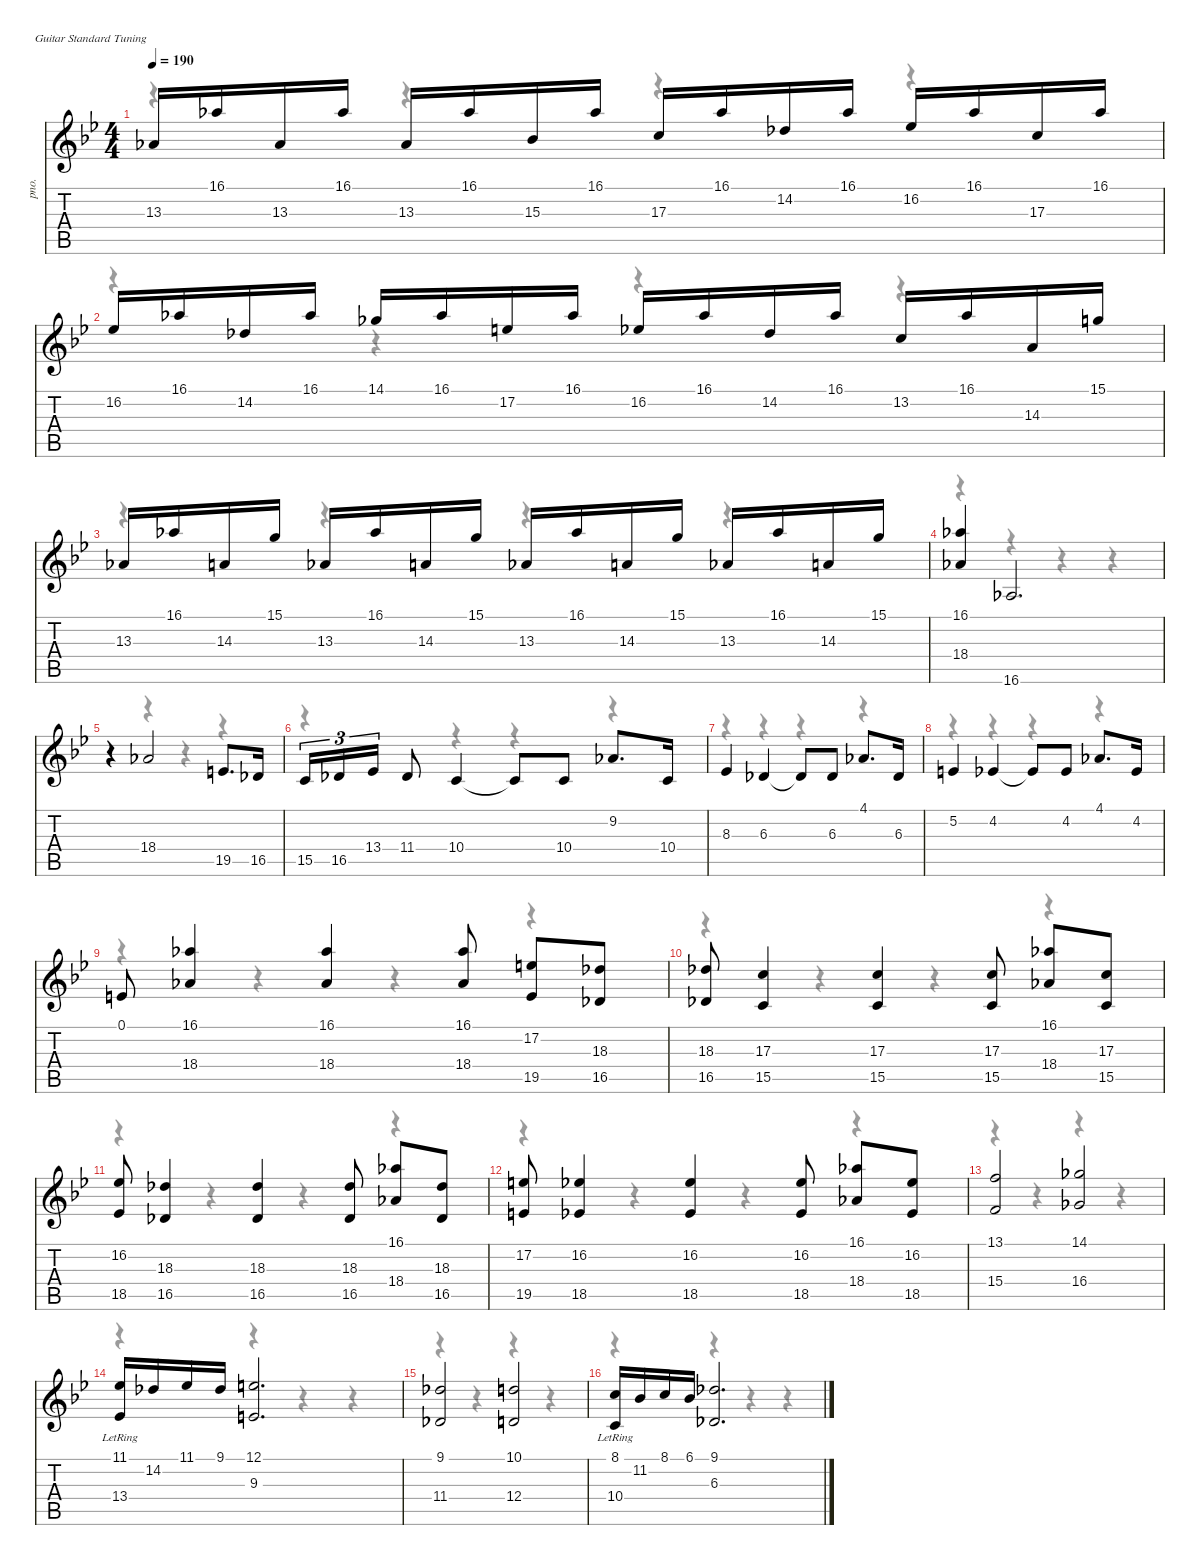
\defaultSystemsLayout 4
\hideDynamics
\bracketExtendMode nobrackets
\otherSystemsTrackNameOrientation horizontal
\track ("Right Hand" "pno.") {instrument acousticgrandpiano}
\staff {score tabs}
\tuning (E4 B3 G3 D3 A2 E2)
\voice
\ts (4 4)
\tempo 190
\clef g2
\ks bb
13.3{acc b}.16{dy f} 16.1{acc b}.16 13.3{acc b}.16 16.1{acc b}.16 13.3{acc b}.16 16.1{acc b}.16 15.3{acc b}.16 16.1{acc b}.16 17.3{acc forcenatural}.16 16.1{acc b}.16 14.2{acc b}.16 16.1{acc b}.16 16.2{acc b}.16 16.1{acc b}.16 17.3{acc forcenatural}.16 16.1{acc b}.16 |
16.2{acc b}.16 16.1{acc b}.16 14.2{acc b}.16 16.1{acc b}.16 14.1{acc b}.16 16.1{acc b}.16 17.2{acc forcenatural}.16 16.1{acc b}.16 16.2{acc b}.16 16.1{acc b}.16 14.2{acc b}.16 16.1{acc b}.16 13.2{acc forcenatural}.16 16.1{acc b}.16 14.3{acc forcenatural}.16 15.1{acc forcenatural}.16 |
13.3{acc b}.16 16.1{acc b}.16 14.3{acc forcenatural}.16 15.1{acc forcenatural}.16 13.3{acc b}.16 16.1{acc b}.16 14.3{acc forcenatural}.16 15.1{acc forcenatural}.16 13.3{acc b}.16 16.1{acc b}.16 14.3{acc forcenatural}.16 15.1{acc forcenatural}.16 13.3{acc b}.16 16.1{acc b}.16 14.3{acc forcenatural}.16 15.1{acc forcenatural}.16 |
(16.1{acc b} 18.4{acc b}).4 16.6{acc b}.2{d} |
r.4 18.4{acc b}.2 19.5{acc forcenatural}.8{d} 16.5{acc b}.16 |
15.5{acc forcenatural}.16{tu (3 2)} 16.5{acc b}.16{tu (3 2)} 13.4{acc b}.16{tu (3 2)} 11.4{acc b}.8 10.4{acc forcenatural}.4 10.4{t acc forcenatural}.8 10.4{acc forcenatural}.8 9.2{acc b}.8{d} 10.4{acc forcenatural}.16 |
8.3{acc b}.4 6.3{acc b}.4 6.3{t acc b}.8 6.3{acc b}.8 4.1{acc b}.8{d} 6.3{acc b}.16 |
5.2{acc forcenatural}.4 4.2{acc b}.4 4.2{t acc b}.8 4.2{acc b}.8 4.1{acc b}.8{d} 4.2{acc b}.16 |
0.1{acc forcenatural}.8 (16.1{acc b} 18.4{acc b}).4 (16.1{acc b} 18.4{acc b}).4 (16.1{acc b} 18.4{acc b}).8 (17.2{acc forcenatural} 19.5{acc forcenatural}).8 (18.3{acc b} 16.5{acc b}).8 |
(18.3{acc b} 16.5{acc b}).8 (17.3{acc forcenatural} 15.5{acc forcenatural}).4 (17.3{acc forcenatural} 15.5{acc forcenatural}).4 (17.3{acc forcenatural} 15.5{acc forcenatural}).8 (16.1{acc b} 18.4{acc b}).8 (17.3{acc forcenatural} 15.5{acc forcenatural}).8 |
(16.2{acc b} 18.5{acc b}).8 (18.3{acc b} 16.5{acc b}).4 (18.3{acc b} 16.5{acc b}).4 (18.3{acc b} 16.5{acc b}).8 (16.1{acc b} 18.4{acc b}).8 (18.3{acc b} 16.5{acc b}).8 |
(17.2{acc forcenatural} 19.5{acc forcenatural}).8 (16.2{acc b} 18.5{acc b}).4 (16.2{acc b} 18.5{acc b}).4 (16.2{acc b} 18.5{acc b}).8 (16.1{acc b} 18.4{acc b}).8 (16.2{acc b} 18.5{acc b}).8 |
(13.1{acc forcenatural} 15.4{acc forcenatural}).2 (14.1{acc b} 16.4{acc b}).2 |
(11.1{acc b} 13.4{lr acc b}).16 14.2{acc b}.16 11.1{acc b}.16 9.1{acc b}.16 (12.1{acc forcenatural} 9.3{acc forcenatural}).2{d} |
(9.1{acc b} 11.4{acc b}).2 (10.1{acc forcenatural} 12.4{acc forcenatural}).2 |
(8.1{acc forcenatural} 10.4{lr acc forcenatural}).16 11.2{acc b}.16 8.1{acc forcenatural}.16 6.1{acc b}.16 (9.1{acc b} 6.3{acc b}).2{d}
\voice
\clef g2
\ottava regular
\simile none
\ks bb
r.4{dy mf} r.4 r.4 r.4 |
r.4 r.4 r.4 r.4 |
r.4 r.4 r.4 r.4 |
r.4 r.4 r.4 r.4 |
r.4 r.4 r.4 r.4 |
r.4 r.4 r.4 r.4 |
r.4 r.4 r.4 r.4 |
r.4 r.4 r.4 r.4 |
r.4 r.4 r.4 r.4 |
r.4 r.4 r.4 r.4 |
r.4 r.4 r.4 r.4 |
r.4 r.4 r.4 r.4 |
r.4 r.4 r.4 r.4 |
r.4 r.4 r.4 r.4 |
r.4 r.4 r.4 r.4 |
r.4 r.4 r.4 r.4
